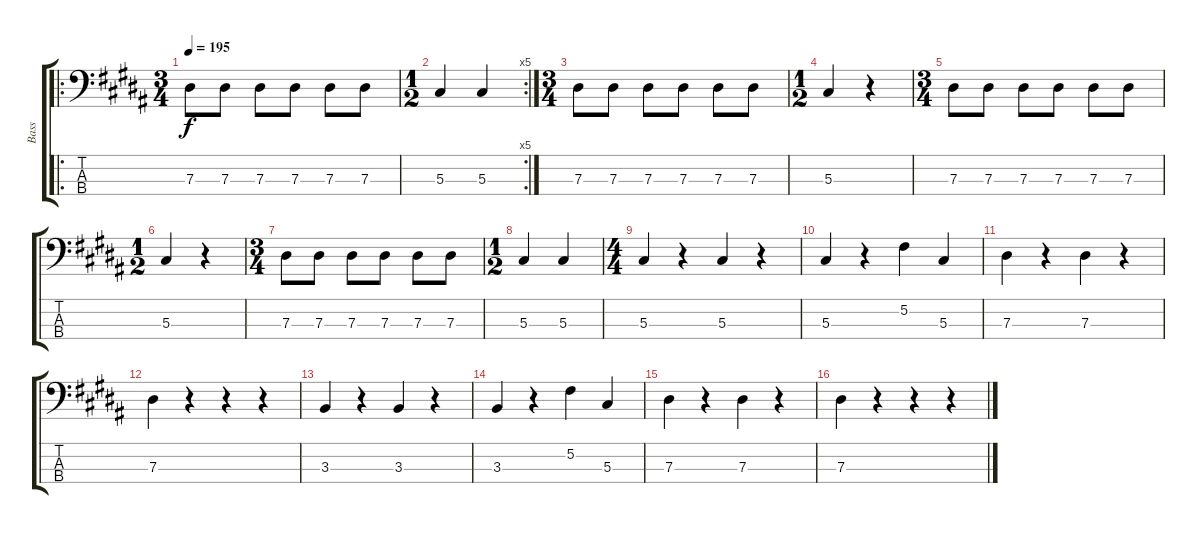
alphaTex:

\track ("Bass" "Bass") {instrument electricbassfinger}
\staff {score tabs}
\tuning (Gb2 Db2 Ab1 Eb1) {hide}
\ro
\ts (3 4)
\tempo 195
\clef f4
\ks b
7.3.8{dy f} 7.3.8 7.3.8 7.3.8 7.3.8 7.3.8 |
\rc 5
\ts (1 2)
5.3.4 5.3.4 |
\ts (3 4)
7.3.8 7.3.8 7.3.8 7.3.8 7.3.8 7.3.8 |
\ts (1 2)
5.3.4 r.4 |
\ts (3 4)
7.3.8 7.3.8 7.3.8 7.3.8 7.3.8 7.3.8 |
\ts (1 2)
5.3.4 r.4 |
\ts (3 4)
7.3.8 7.3.8 7.3.8 7.3.8 7.3.8 7.3.8 |
\ts (1 2)
5.3.4 5.3.4 |
\ts (4 4)
5.3.4 r.4 5.3.4 r.4 |
5.3.4 r.4 5.2.4 5.3.4 |
7.3.4 r.4 7.3.4 r.4 |
7.3.4 r.4 r.4 r.4 |
3.3.4 r.4 3.3.4 r.4 |
3.3.4 r.4 5.2.4 5.3.4 |
7.3.4 r.4 7.3.4 r.4 |
7.3.4 r.4 r.4 r.4
